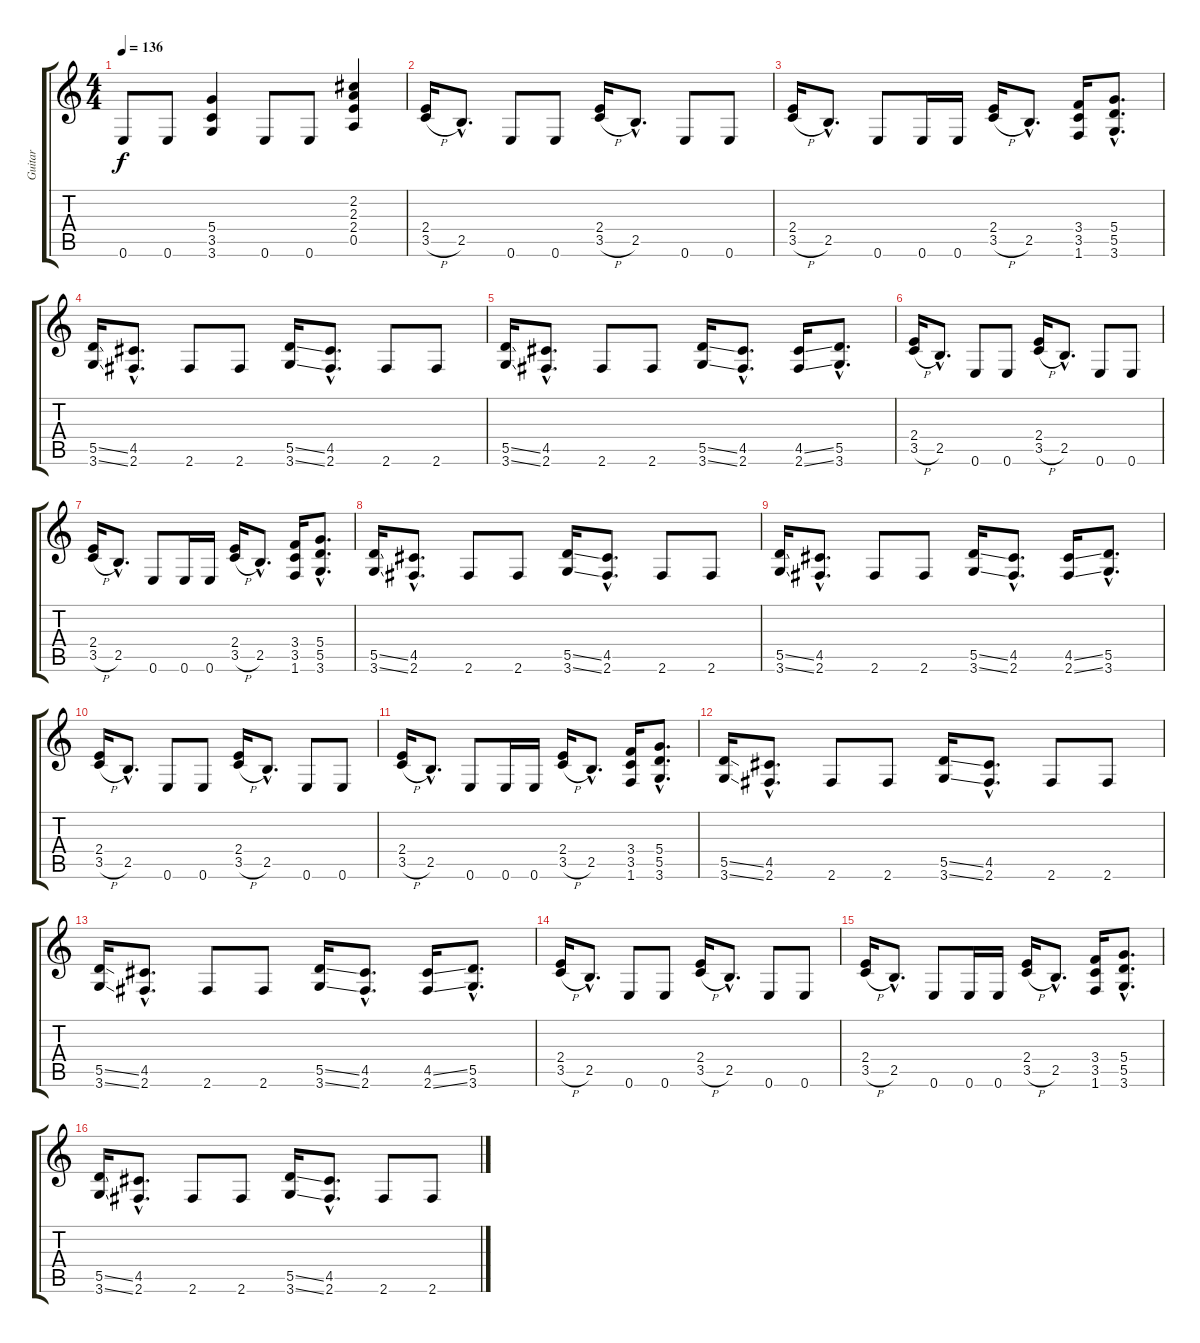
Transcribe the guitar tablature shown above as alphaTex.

\track ("Guitar" "Guitar") {instrument distortionguitar}
\staff {score tabs}
\tuning (E4 B3 G3 D3 A2 E2) {hide}
\ts (4 4)
\tempo 136
\clef g2
\ks c
0.6.8{dy f} 0.6.8 (5.4 3.5 3.6).4 0.6.8 0.6.8 (2.2 2.3 2.4 0.5).4 |
(2.4 3.5{h}).16 2.5{hac}.8{d} 0.6.8 0.6.8 (2.4 3.5{h}).16 2.5{hac}.8{d} 0.6.8 0.6.8 |
(2.4 3.5{h}).16 2.5{hac}.8{d} 0.6.8 0.6.16 0.6.16 (2.4 3.5{h}).16 2.5{hac}.8{d} (3.4 3.5 1.6).16 (5.4{hac} 5.5{hac} 3.6{hac}).8{d} |
(5.5{ss} 3.6{ss}).16 (4.5{hac} 2.6{hac}).8{d} 2.6.8 2.6.8 (5.5{ss} 3.6{ss}).16 (4.5{hac} 2.6{hac}).8{d} 2.6.8 2.6.8 |
(5.5{ss} 3.6{ss}).16 (4.5{hac} 2.6{hac}).8{d} 2.6.8 2.6.8 (5.5{ss} 3.6{ss}).16 (4.5{hac} 2.6{hac}).8{d} (4.5{ss} 2.6{ss}).16 (5.5{hac} 3.6{hac}).8{d} |
(2.4 3.5{h}).16 2.5{hac}.8{d} 0.6.8 0.6.8 (2.4 3.5{h}).16 2.5{hac}.8{d} 0.6.8 0.6.8 |
(2.4 3.5{h}).16 2.5{hac}.8{d} 0.6.8 0.6.16 0.6.16 (2.4 3.5{h}).16 2.5{hac}.8{d} (3.4 3.5 1.6).16 (5.4{hac} 5.5{hac} 3.6{hac}).8{d} |
(5.5{ss} 3.6{ss}).16 (4.5{hac} 2.6{hac}).8{d} 2.6.8 2.6.8 (5.5{ss} 3.6{ss}).16 (4.5{hac} 2.6{hac}).8{d} 2.6.8 2.6.8 |
(5.5{ss} 3.6{ss}).16 (4.5{hac} 2.6{hac}).8{d} 2.6.8 2.6.8 (5.5{ss} 3.6{ss}).16 (4.5{hac} 2.6{hac}).8{d} (4.5{ss} 2.6{ss}).16 (5.5{hac} 3.6{hac}).8{d} |
(2.4 3.5{h}).16 2.5{hac}.8{d} 0.6.8 0.6.8 (2.4 3.5{h}).16 2.5{hac}.8{d} 0.6.8 0.6.8 |
(2.4 3.5{h}).16 2.5{hac}.8{d} 0.6.8 0.6.16 0.6.16 (2.4 3.5{h}).16 2.5{hac}.8{d} (3.4 3.5 1.6).16 (5.4{hac} 5.5{hac} 3.6{hac}).8{d} |
(5.5{ss} 3.6{ss}).16 (4.5{hac} 2.6{hac}).8{d} 2.6.8 2.6.8 (5.5{ss} 3.6{ss}).16 (4.5{hac} 2.6{hac}).8{d} 2.6.8 2.6.8 |
(5.5{ss} 3.6{ss}).16 (4.5{hac} 2.6{hac}).8{d} 2.6.8 2.6.8 (5.5{ss} 3.6{ss}).16 (4.5{hac} 2.6{hac}).8{d} (4.5{ss} 2.6{ss}).16 (5.5{hac} 3.6{hac}).8{d} |
(2.4 3.5{h}).16 2.5{hac}.8{d} 0.6.8 0.6.8 (2.4 3.5{h}).16 2.5{hac}.8{d} 0.6.8 0.6.8 |
(2.4 3.5{h}).16 2.5{hac}.8{d} 0.6.8 0.6.16 0.6.16 (2.4 3.5{h}).16 2.5{hac}.8{d} (3.4 3.5 1.6).16 (5.4{hac} 5.5{hac} 3.6{hac}).8{d} |
(5.5{ss} 3.6{ss}).16 (4.5{hac} 2.6{hac}).8{d} 2.6.8 2.6.8 (5.5{ss} 3.6{ss}).16 (4.5{hac} 2.6{hac}).8{d} 2.6.8 2.6.8
